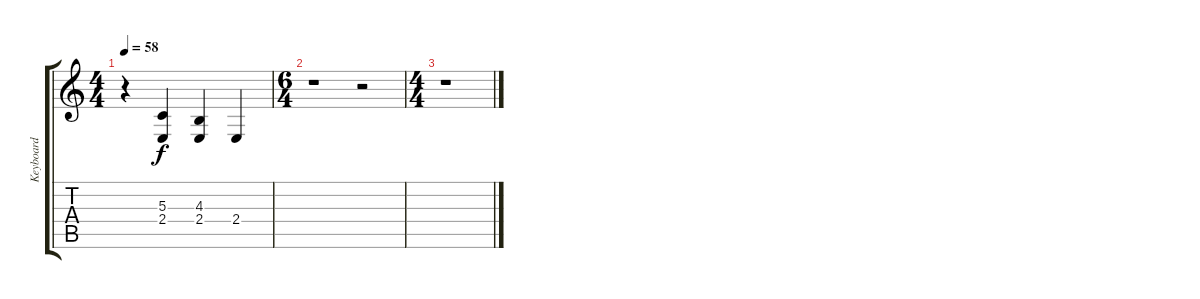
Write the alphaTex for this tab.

\track ("Keyboard" "Keyboard") {instrument stringensemble1}
\staff {score tabs}
\tuning (E4 B3 G3 D3 A2 E2) {hide}
\ts (4 4)
\tempo 58
\clef g2
\ks c
r.4{dy f} (5.3 2.4).4 (4.3 2.4).4 2.4.4 |
\ts (6 4)
r.1 r.2 |
\ts (4 4)
r.1
